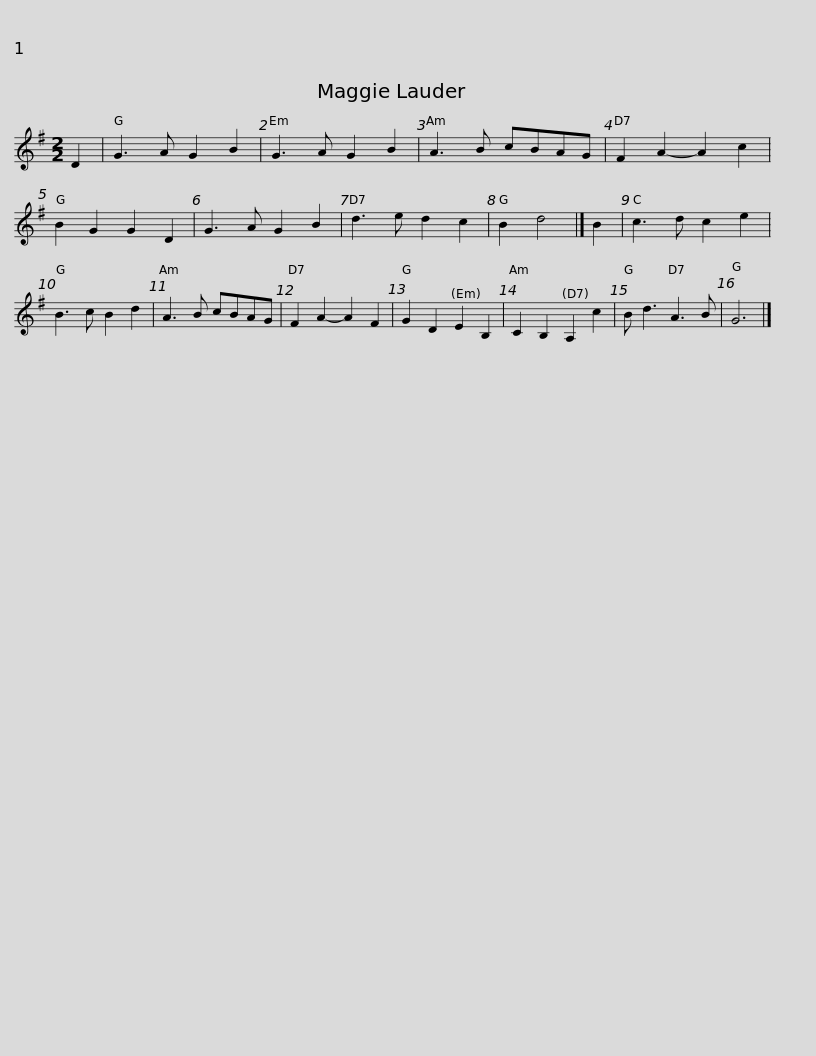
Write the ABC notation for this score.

X:1
L:1/8
M:2/2
I:linebreak $
K:G
V:1 treble
V:1
 D2 | G3 A G2 B2 | G3 A G2 B2 | A3 B cBAG | F2 A2- A2 c2 | %5
 B2 G2 G2 D2 | G3 A G2 B2 | d3 e d2 c2 | B2 d4 |] B2 |$ %10
 c3 d c2 e2 | B3 c B2 d2 | A3 B cBAG | F2 A2- A2 F2 | G2 D2 E2 B,2 | %15
 C2 B,2 A,2 c2 | B d3 A3 B | G6 |] %18
